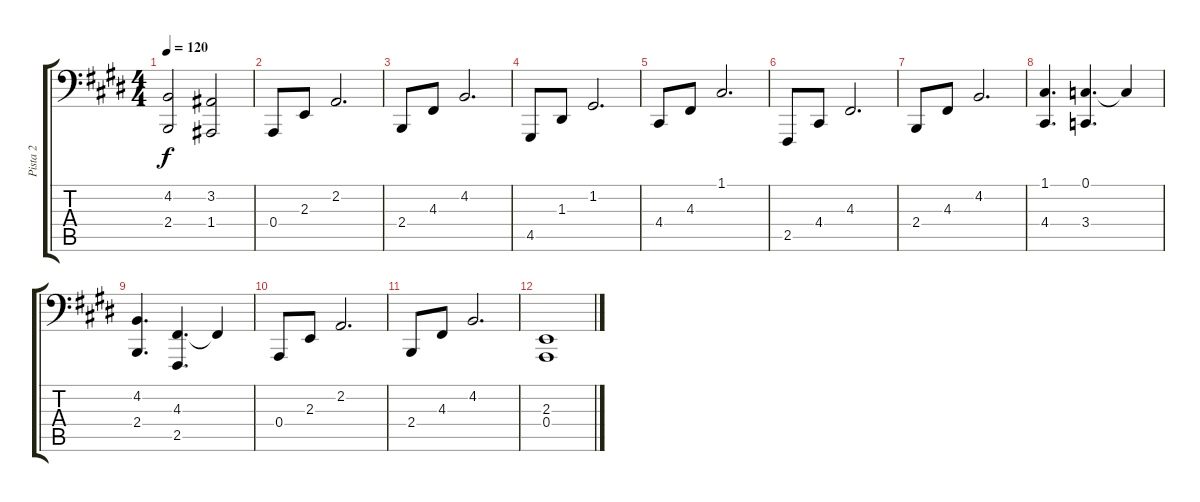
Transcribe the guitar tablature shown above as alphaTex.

\track ("Pista 2" "Pista 2") {instrument acousticgrandpiano}
\staff {score tabs}
\tuning (C3 G2 D2 A1 E1 B0) {hide}
\ts (4 4)
\tempo 120
\clef f4
\ks e
(4.2 2.4).2{dy f} (3.2 1.4).2 |
0.4.8 2.3.8 2.2.2{d} |
2.4.8 4.3.8 4.2.2{d} |
4.5.8 1.3.8 1.2.2{d} |
4.4.8 4.3.8 1.1.2{d} |
2.5.8 4.4.8 4.3.2{d} |
2.4.8 4.3.8 4.2.2{d} |
(1.1 4.4).4{d} (0.1 3.4).4{d} 0.1{t}.4 |
(4.2 2.4).4{d} (4.3 2.5).4{d} 4.3{t}.4 |
0.4.8 2.3.8 2.2.2{d} |
2.4.8 4.3.8 4.2.2{d} |
(2.3 0.4).1
